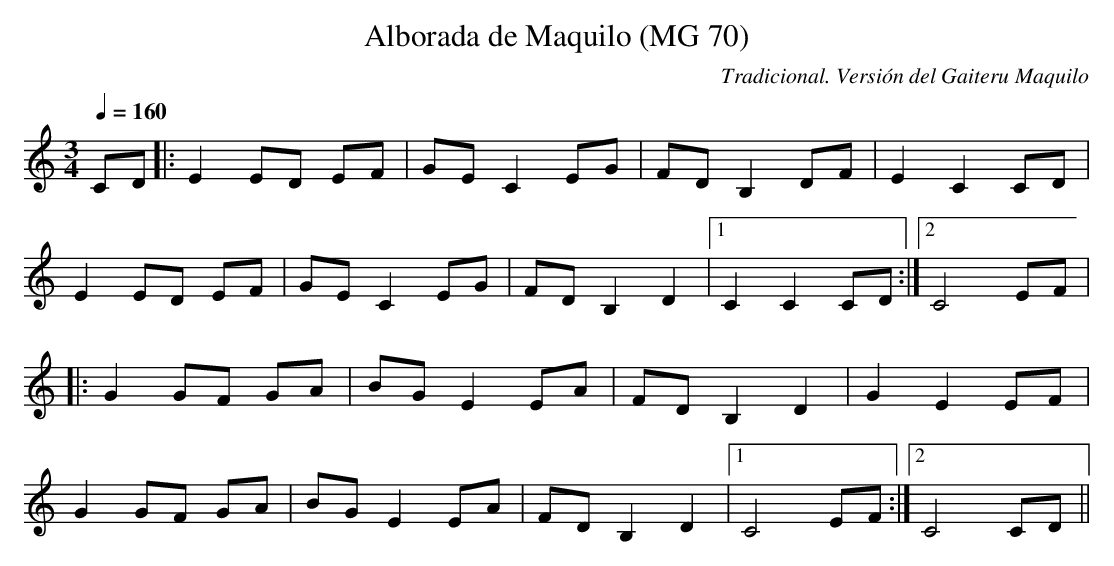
X:1
T:Alborada de Maquilo (MG 70)
C:Tradicional. Versión del Gaiteru Maquilo
E:Comp.
M:3/4
L:1/8
Q:1/4=160
K:C
CD|:E2 ED EF|GE C2 EG|FD B,2 DF|E2 C2 CD|
E2 ED EF|GE C2 EG|FD B,2 D2|[1 C2 C2 CD:|[2 C4 EF|
|:G2 GF GA|BG E2 EA|FD B,2 D2|G2 E2 EF|
G2 GF GA|BG E2 EA|FD B,2 D2|[1 C4 EF:|[2 C4 CD||
